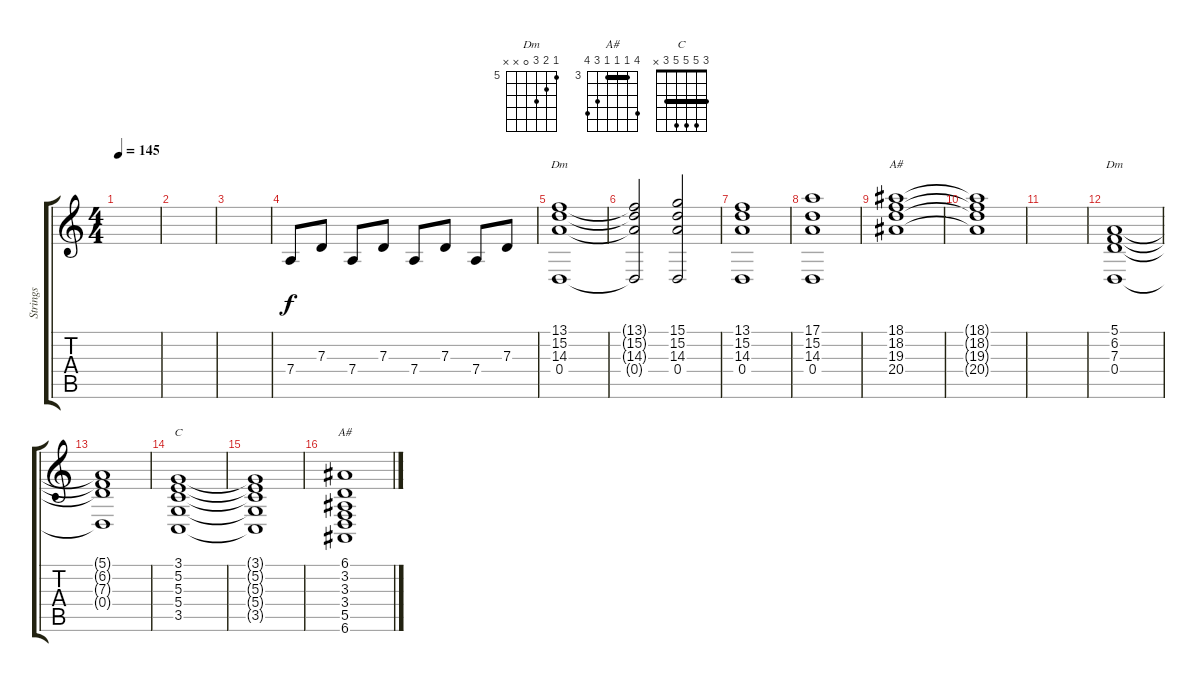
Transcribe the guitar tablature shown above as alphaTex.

\track ("Strings" "Strings") {instrument stringensemble2}
\staff {score tabs}
\tuning (E4 B3 G3 D3 A2 E2) {hide}
\chord ("Dm" 13 15 14 0 x x) {firstfret 13}
\chord ("A#" 18 18 19 20 x x) {firstfret 18 barre 18}
\chord ("Dm" 5 6 7 0 x x) {firstfret 5}
\chord ("C" 3 5 5 5 3 x) {barre 3}
\chord ("A#" 6 3 3 3 5 6) {firstfret 3 barre 3}
\ts (4 4)
\tempo 145
\clef g2
\ks c
|
|
|
7.4.8{volume 16 instrument stringensemble1} 7.3.8 7.4.8 7.3.8 7.4.8 7.3.8 7.4.8 7.3.8 |
(13.1 15.2 14.3 0.4).1{ch "Dm" instrument stringensemble2} |
(13.1{t} 15.2{t} 14.3{t} 0.4{t}).2 (15.1 15.2 14.3 0.4).2 |
(13.1 15.2 14.3 0.4).1 |
(17.1 15.2 14.3 0.4).1 |
(18.1 18.2 19.3 20.4).1{ch "A#"} |
(18.1{t} 18.2{t} 19.3{t} 20.4{t}).1 |
|
(5.1 6.2 7.3 0.4).1{ch "Dm"} |
(5.1{t} 6.2{t} 7.3{t} 0.4{t}).1 |
(3.1 5.2 5.3 5.4 3.5).1{ch "C"} |
(3.1{t} 5.2{t} 5.3{t} 5.4{t} 3.5{t}).1 |
(6.1 3.2 3.3 3.4 5.5 6.6).1{ch "A#"}
